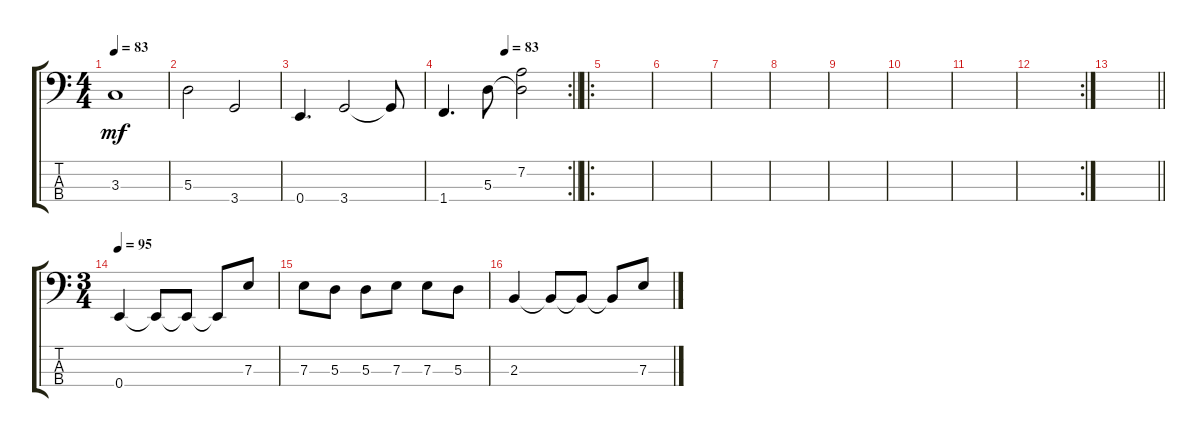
\track "" {instrument electricbassfinger}
\staff {score tabs}
\tuning (G2 D2 A1 E1) {hide}
\ts (4 4)
\tempo 83
\clef f4
\ks c
3.3.1{dy mf} |
5.3.2 3.4.2 |
0.4.4{d} 3.4.2 3.4{t}.8 |
\rc 2
\tempo (83 0.5)
\barLineRight lightlight
1.4.4{d} 5.3.8 (7.2 5.3{t}).2 |
\ro
\section ("" "")
|
|
|
|
|
|
|
\rc 2
|
\barLineRight lightlight
|
\ts (3 4)
\section ("" "")
\tempo 95
0.4.4 0.4{t}.8 0.4{t}.8 0.4{t}.8 7.3.8 |
7.3.8 5.3.8 5.3.8 7.3.8 7.3.8 5.3.8 |
2.3.4 2.3{t}.8 2.3{t}.8 2.3{t}.8 7.3.8
